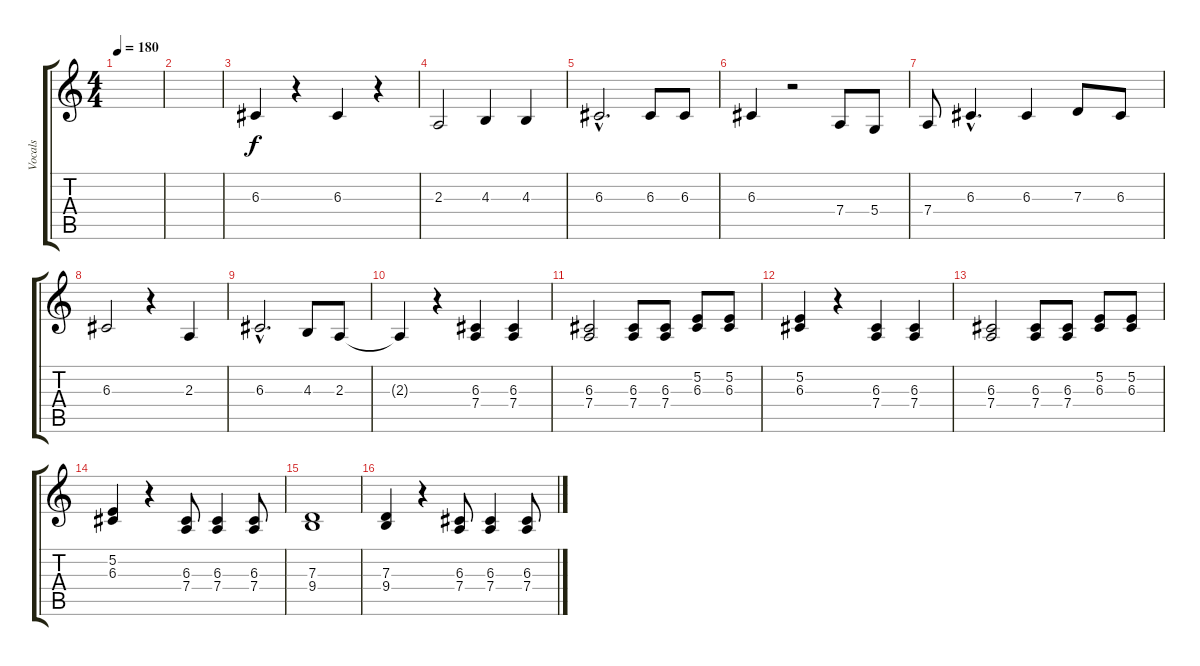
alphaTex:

\track ("Vocals" "Vocals") {instrument clarinet}
\staff {score tabs}
\tuning (E4 B3 G3 D3 A2 E2) {hide}
\ts (4 4)
\tempo 180
\clef g2
\ks c
|
|
6.3.4 r.4 6.3.4 r.4 |
2.3.2 4.3.4 4.3.4 |
6.3{hac}.2{d} 6.3.8 6.3.8 |
6.3.4 r.2 7.4.8 5.4.8 |
7.4.8 6.3{hac}.4{d} 6.3.4 7.3.8 6.3.8 |
6.3.2 r.4 2.3.4 |
6.3{hac}.2{d} 4.3.8 2.3.8 |
2.3{t}.4 r.4 (6.3 7.4).4 (6.3 7.4).4 |
(6.3 7.4).2 (6.3 7.4).8 (6.3 7.4).8 (5.2 6.3).8 (5.2 6.3).8 |
(5.2 6.3).4 r.4 (6.3 7.4).4 (6.3 7.4).4 |
(6.3 7.4).2 (6.3 7.4).8 (6.3 7.4).8 (5.2 6.3).8 (5.2 6.3).8 |
(5.2 6.3).4 r.4 (6.3 7.4).8 (6.3 7.4).4 (6.3 7.4).8 |
(7.3 9.4).1 |
(7.3 9.4).4 r.4 (6.3 7.4).8 (6.3 7.4).4 (6.3 7.4).8
